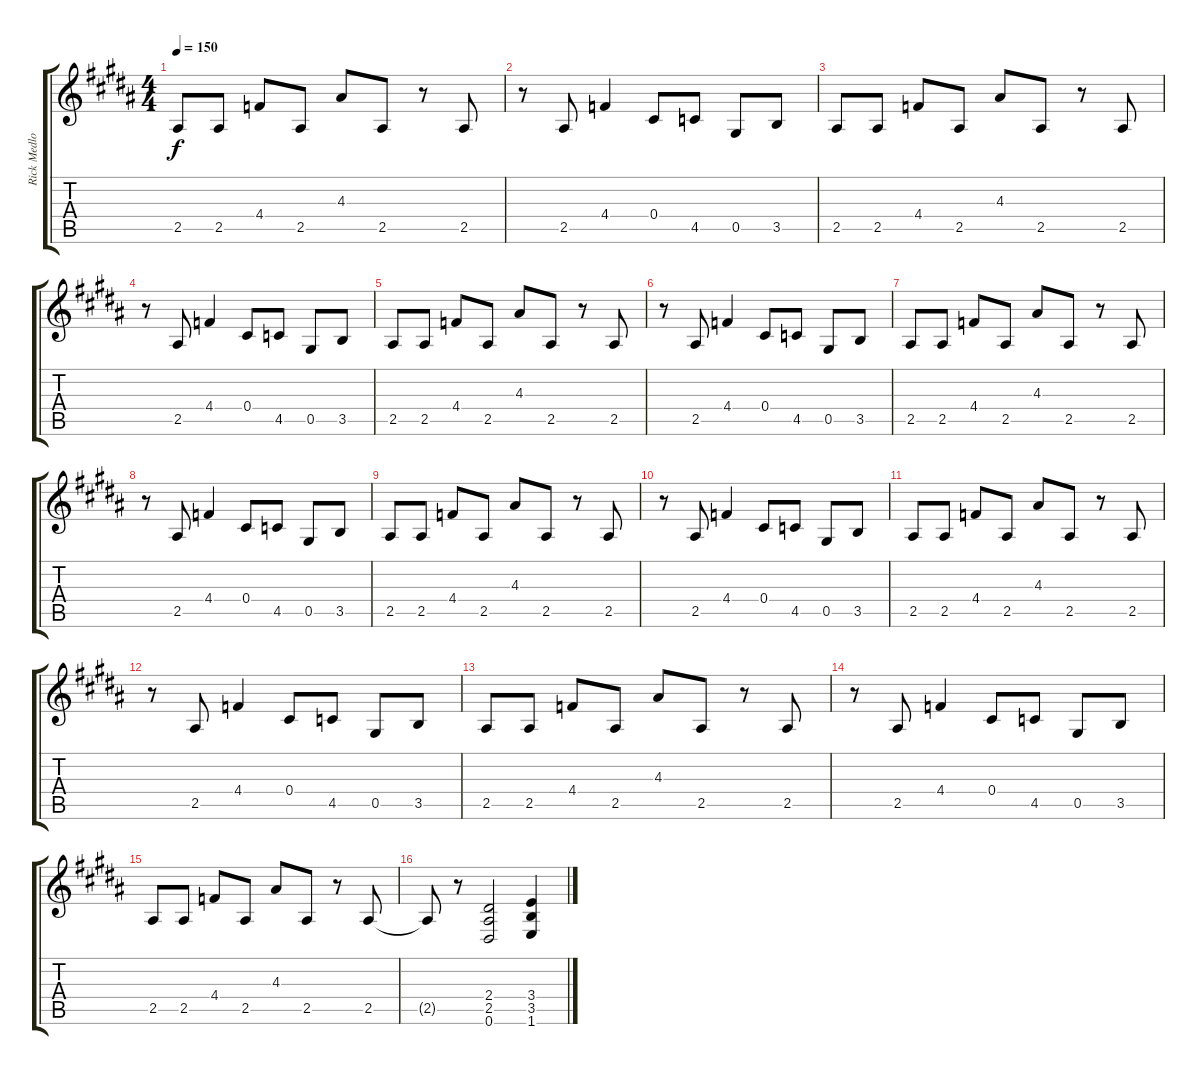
\track ("Rick Medlocke Guitar" "Rick Medlo") {instrument overdrivenguitar}
\staff {score tabs}
\tuning (Eb4 Bb3 Gb3 Db3 Ab2 Eb2) {hide}
\ts (4 4)
\tempo 150
\clef g2
\ks b
2.5.8{dy f} 2.5.8 4.4.8 2.5.8 4.3.8 2.5.8 r.8 2.5.8 |
r.8 2.5.8 4.4.4 0.4.8 4.5.8 0.5.8 3.5.8 |
2.5.8 2.5.8 4.4.8 2.5.8 4.3.8 2.5.8 r.8 2.5.8 |
r.8 2.5.8 4.4.4 0.4.8 4.5.8 0.5.8 3.5.8 |
2.5.8 2.5.8 4.4.8 2.5.8 4.3.8 2.5.8 r.8 2.5.8 |
r.8 2.5.8 4.4.4 0.4.8 4.5.8 0.5.8 3.5.8 |
2.5.8 2.5.8 4.4.8 2.5.8 4.3.8 2.5.8 r.8 2.5.8 |
r.8 2.5.8 4.4.4 0.4.8 4.5.8 0.5.8 3.5.8 |
2.5.8 2.5.8 4.4.8 2.5.8 4.3.8 2.5.8 r.8 2.5.8 |
r.8 2.5.8 4.4.4 0.4.8 4.5.8 0.5.8 3.5.8 |
2.5.8 2.5.8 4.4.8 2.5.8 4.3.8 2.5.8 r.8 2.5.8 |
r.8 2.5.8 4.4.4 0.4.8 4.5.8 0.5.8 3.5.8 |
2.5.8 2.5.8 4.4.8 2.5.8 4.3.8 2.5.8 r.8 2.5.8 |
r.8 2.5.8 4.4.4 0.4.8 4.5.8 0.5.8 3.5.8 |
2.5.8 2.5.8 4.4.8 2.5.8 4.3.8 2.5.8 r.8 2.5.8 |
2.5{t}.8 r.8 (2.4 2.5 0.6).2 (3.4 3.5 1.6).4
